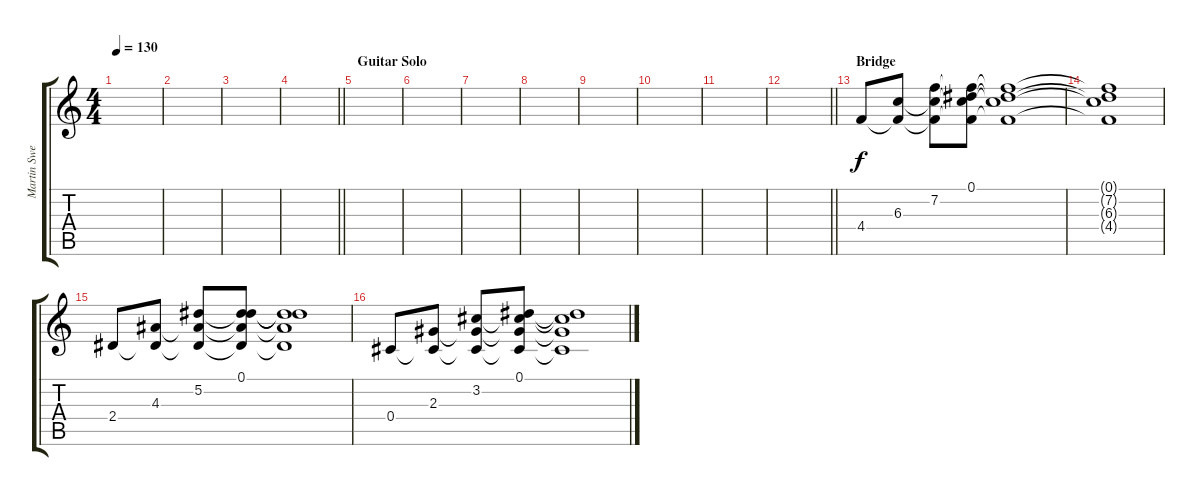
\track ("Martin Sweet (Guitar 1)" "Martin Swe") {instrument overdrivenguitar}
\staff {score tabs}
\tuning (Eb4 Bb3 Gb3 Db3 Ab2 Eb2) {hide}
\ts (4 4)
\tempo 130
\clef g2
\ks c
|
|
|
\barLineRight lightlight
|
\section ("" "Guitar Solo")
|
|
|
|
|
|
|
\barLineRight lightlight
|
\section ("" "Bridge")
4.4.8 (6.3 4.4{t}).8 (7.2 6.3{t} 4.4{t}).8 (0.1 7.2{t} 6.3{t} 4.4{t}).8 (0.1{t} 7.2{t} 6.3{t} 4.4{t}).1 |
(0.1{t} 7.2{t} 6.3{t} 4.4{t}).1 |
2.4.8 (4.3 2.4{t}).8 (5.2 4.3{t} 2.4{t}).8 (0.1 5.2{t} 4.3{t} 2.4{t}).8 (0.1{t} 5.2{t} 4.3{t} 2.4{t}).1 |
0.4.8 (2.3 0.4{t}).8 (3.2 2.3{t} 0.4{t}).8 (0.1 3.2{t} 2.3{t} 0.4{t}).8 (0.1{t} 3.2{t} 2.3{t} 0.4{t}).1
